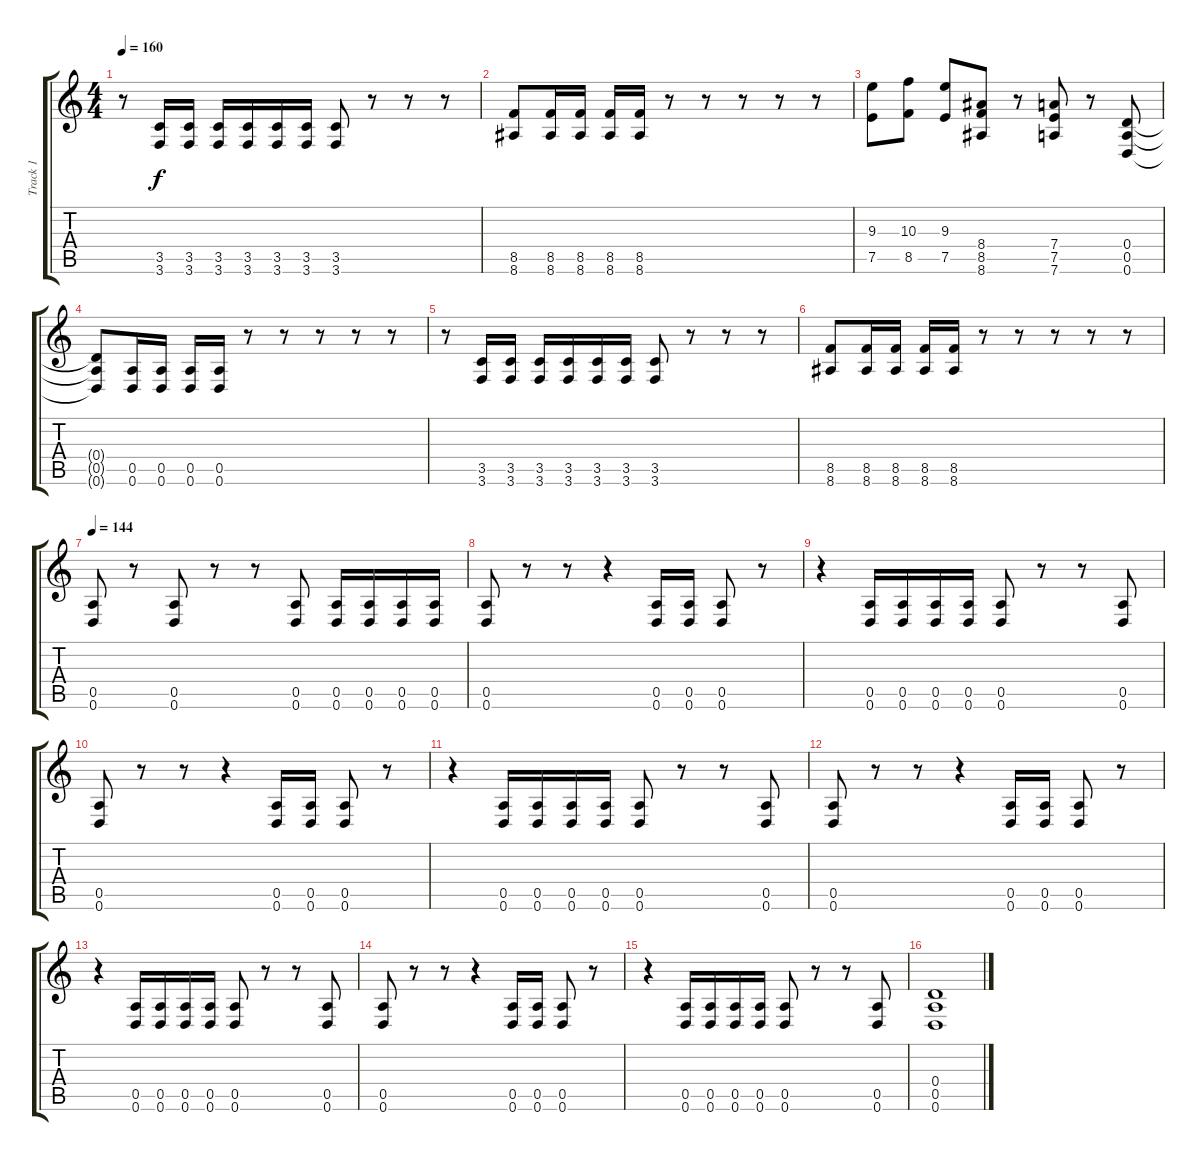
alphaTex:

\track ("Track 1" "Track 1") {instrument distortionguitar}
\staff {score tabs}
\tuning (E4 B3 G3 D3 A2 D2) {hide}
\ts (4 4)
\tempo 160
\clef g2
\ks c
r.8{dy f} (3.5 3.6).16 (3.5 3.6).16 (3.5 3.6).16 (3.5 3.6).16 (3.5 3.6).16 (3.5 3.6).16 (3.5 3.6).8 r.8 r.8 r.8 |
(8.5 8.6).8 (8.5 8.6).16 (8.5 8.6).16 (8.5 8.6).16 (8.5 8.6).16 r.8 r.8 r.8 r.8 r.8 |
(9.3 7.5).8 (10.3 8.5).8 (9.3 7.5).8 (8.4 8.5 8.6).8 r.8 (7.4 7.5 7.6).8 r.8 (0.4 0.5 0.6).8 |
(0.4{t} 0.5{t} 0.6{t}).8 (0.5 0.6).16 (0.5 0.6).16 (0.5 0.6).16 (0.5 0.6).16 r.8 r.8 r.8 r.8 r.8 |
r.8 (3.5 3.6).16 (3.5 3.6).16 (3.5 3.6).16 (3.5 3.6).16 (3.5 3.6).16 (3.5 3.6).16 (3.5 3.6).8 r.8 r.8 r.8 |
(8.5 8.6).8 (8.5 8.6).16 (8.5 8.6).16 (8.5 8.6).16 (8.5 8.6).16 r.8 r.8 r.8 r.8 r.8 |
\tempo 144
(0.5 0.6).8 r.8 (0.5 0.6).8 r.8 r.8 (0.5 0.6).8 (0.5 0.6).16 (0.5 0.6).16 (0.5 0.6).16 (0.5 0.6).16 |
(0.5 0.6).8 r.8 r.8 r.4 (0.5 0.6).16 (0.5 0.6).16 (0.5 0.6).8 r.8 |
r.4 (0.5 0.6).16 (0.5 0.6).16 (0.5 0.6).16 (0.5 0.6).16 (0.5 0.6).8 r.8 r.8 (0.5 0.6).8 |
(0.5 0.6).8 r.8 r.8 r.4 (0.5 0.6).16 (0.5 0.6).16 (0.5 0.6).8 r.8 |
r.4 (0.5 0.6).16 (0.5 0.6).16 (0.5 0.6).16 (0.5 0.6).16 (0.5 0.6).8 r.8 r.8 (0.5 0.6).8 |
(0.5 0.6).8 r.8 r.8 r.4 (0.5 0.6).16 (0.5 0.6).16 (0.5 0.6).8 r.8 |
r.4 (0.5 0.6).16 (0.5 0.6).16 (0.5 0.6).16 (0.5 0.6).16 (0.5 0.6).8 r.8 r.8 (0.5 0.6).8 |
(0.5 0.6).8 r.8 r.8 r.4 (0.5 0.6).16 (0.5 0.6).16 (0.5 0.6).8 r.8 |
r.4 (0.5 0.6).16 (0.5 0.6).16 (0.5 0.6).16 (0.5 0.6).16 (0.5 0.6).8 r.8 r.8 (0.5 0.6).8 |
(0.4 0.5 0.6).1
